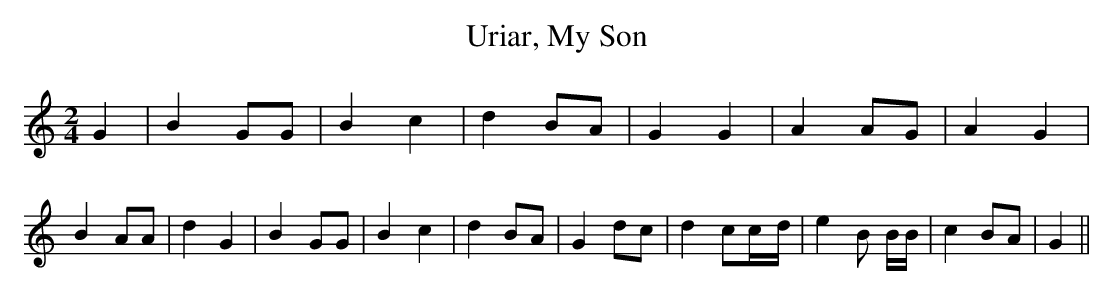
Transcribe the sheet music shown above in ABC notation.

X:1
T:Uriar, My Son
M:2/4
L:1/4
K:C
 G| B G/2G/2| B c| d B/2A/2| G G| A A/2G/2| A G| B A/2A/2| d G| B G/2G/2|\
 B c| d B/2A/2| G d/2c/2| d c/2c/4-d/4| e B/2 B/4B/4| c B/2A/2| G||\
